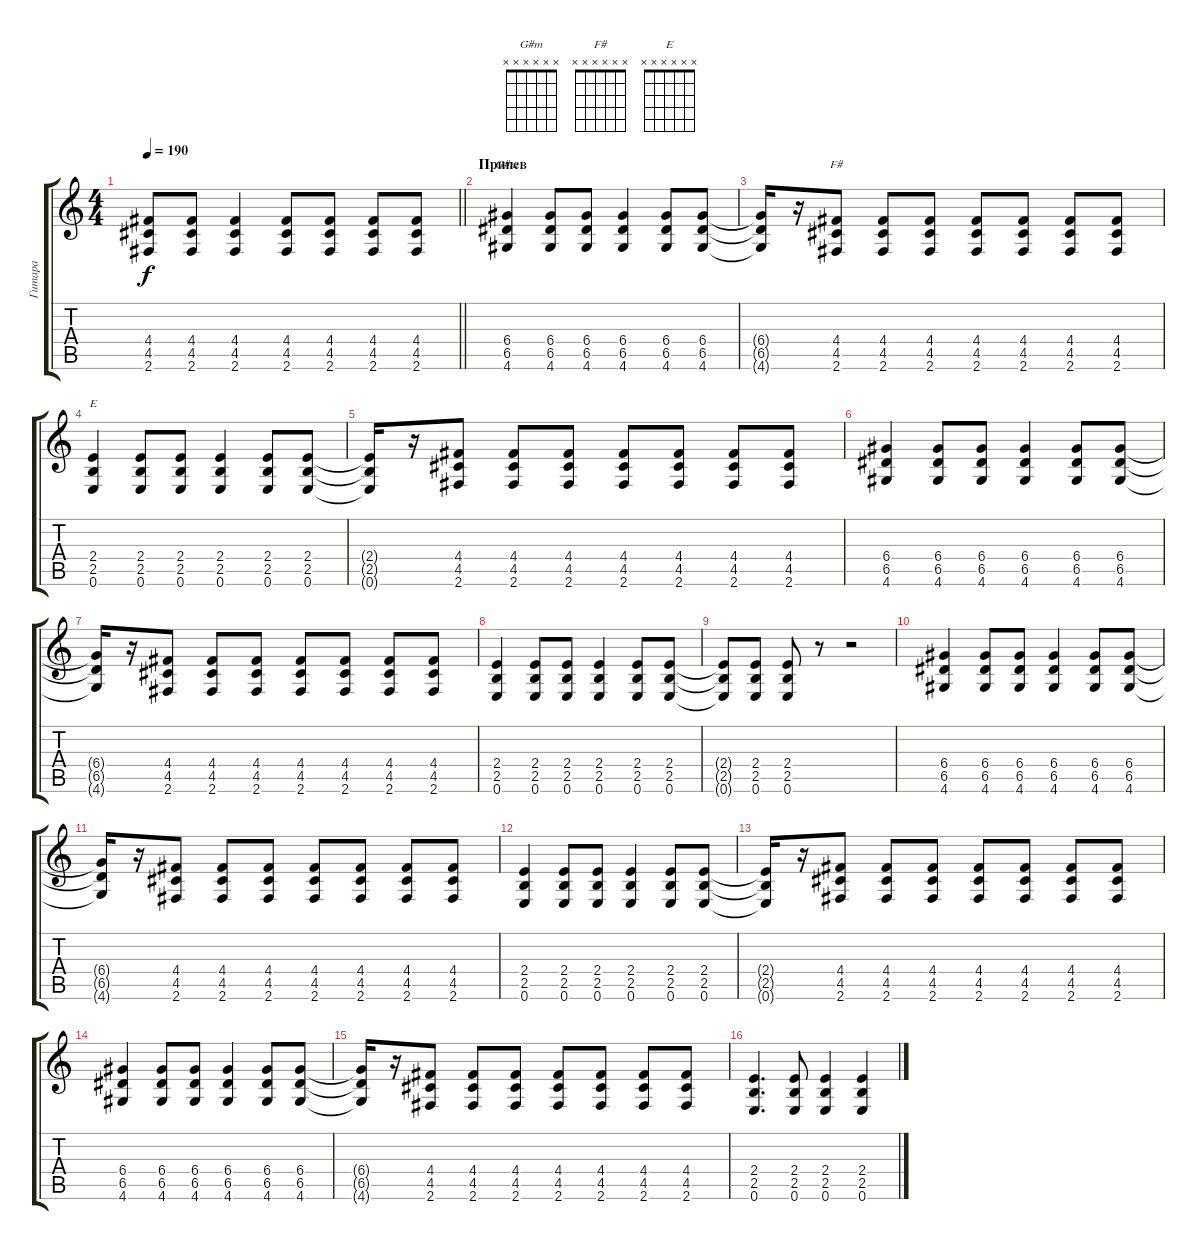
\track ("Гитара" "Гитара") {instrument distortionguitar}
\staff {score tabs}
\tuning (E4 B3 G3 D3 A2 E2) {hide}
\chord ("G#m" x x x x x x)
\chord ("F#" x x x x x x)
\chord ("E" x x x x x x)
\ts (4 4)
\tempo 190
\clef g2
\barLineRight lightlight
\ks c
(4.4{t} 4.5{t} 2.6{t}).8{dy f} (4.4 4.5 2.6).8 (4.4 4.5 2.6).4 (4.4 4.5 2.6).8 (4.4 4.5 2.6).8 (4.4 4.5 2.6).8 (4.4 4.5 2.6).8 |
\section ("" "Припев")
(6.4 6.5 4.6).4{ch "G#m"} (6.4 6.5 4.6).8 (6.4 6.5 4.6).8 (6.4 6.5 4.6).4 (6.4 6.5 4.6).8 (6.4 6.5 4.6).8 |
(6.4{t} 6.5{t} 4.6{t}).16 r.16 (4.4 4.5 2.6).8{ch "F#"} (4.4 4.5 2.6).8 (4.4 4.5 2.6).8 (4.4 4.5 2.6).8 (4.4 4.5 2.6).8 (4.4 4.5 2.6).8 (4.4 4.5 2.6).8 |
(2.4 2.5 0.6).4{ch "E"} (2.4 2.5 0.6).8 (2.4 2.5 0.6).8 (2.4 2.5 0.6).4 (2.4 2.5 0.6).8 (2.4 2.5 0.6).8 |
(2.4{t} 2.5{t} 0.6{t}).16 r.16 (4.4 4.5 2.6).8 (4.4 4.5 2.6).8 (4.4 4.5 2.6).8 (4.4 4.5 2.6).8 (4.4 4.5 2.6).8 (4.4 4.5 2.6).8 (4.4 4.5 2.6).8 |
(6.4 6.5 4.6).4 (6.4 6.5 4.6).8 (6.4 6.5 4.6).8 (6.4 6.5 4.6).4 (6.4 6.5 4.6).8 (6.4 6.5 4.6).8 |
(6.4{t} 6.5{t} 4.6{t}).16 r.16 (4.4 4.5 2.6).8 (4.4 4.5 2.6).8 (4.4 4.5 2.6).8 (4.4 4.5 2.6).8 (4.4 4.5 2.6).8 (4.4 4.5 2.6).8 (4.4 4.5 2.6).8 |
(2.4 2.5 0.6).4 (2.4 2.5 0.6).8 (2.4 2.5 0.6).8 (2.4 2.5 0.6).4 (2.4 2.5 0.6).8 (2.4 2.5 0.6).8 |
(2.4{t} 2.5{t} 0.6{t}).8 (2.4 2.5 0.6).8 (2.4 2.5 0.6).8 r.8 r.2 |
(6.4 6.5 4.6).4 (6.4 6.5 4.6).8 (6.4 6.5 4.6).8 (6.4 6.5 4.6).4 (6.4 6.5 4.6).8 (6.4 6.5 4.6).8 |
(6.4{t} 6.5{t} 4.6{t}).16 r.16 (4.4 4.5 2.6).8 (4.4 4.5 2.6).8 (4.4 4.5 2.6).8 (4.4 4.5 2.6).8 (4.4 4.5 2.6).8 (4.4 4.5 2.6).8 (4.4 4.5 2.6).8 |
(2.4 2.5 0.6).4 (2.4 2.5 0.6).8 (2.4 2.5 0.6).8 (2.4 2.5 0.6).4 (2.4 2.5 0.6).8 (2.4 2.5 0.6).8 |
(2.4{t} 2.5{t} 0.6{t}).16 r.16 (4.4 4.5 2.6).8 (4.4 4.5 2.6).8 (4.4 4.5 2.6).8 (4.4 4.5 2.6).8 (4.4 4.5 2.6).8 (4.4 4.5 2.6).8 (4.4 4.5 2.6).8 |
(6.4 6.5 4.6).4 (6.4 6.5 4.6).8 (6.4 6.5 4.6).8 (6.4 6.5 4.6).4 (6.4 6.5 4.6).8 (6.4 6.5 4.6).8 |
(6.4{t} 6.5{t} 4.6{t}).16 r.16 (4.4 4.5 2.6).8 (4.4 4.5 2.6).8 (4.4 4.5 2.6).8 (4.4 4.5 2.6).8 (4.4 4.5 2.6).8 (4.4 4.5 2.6).8 (4.4 4.5 2.6).8 |
(2.4 2.5 0.6).4{d} (2.4 2.5 0.6).8 (2.4 2.5 0.6).4 (2.4 2.5 0.6).4
